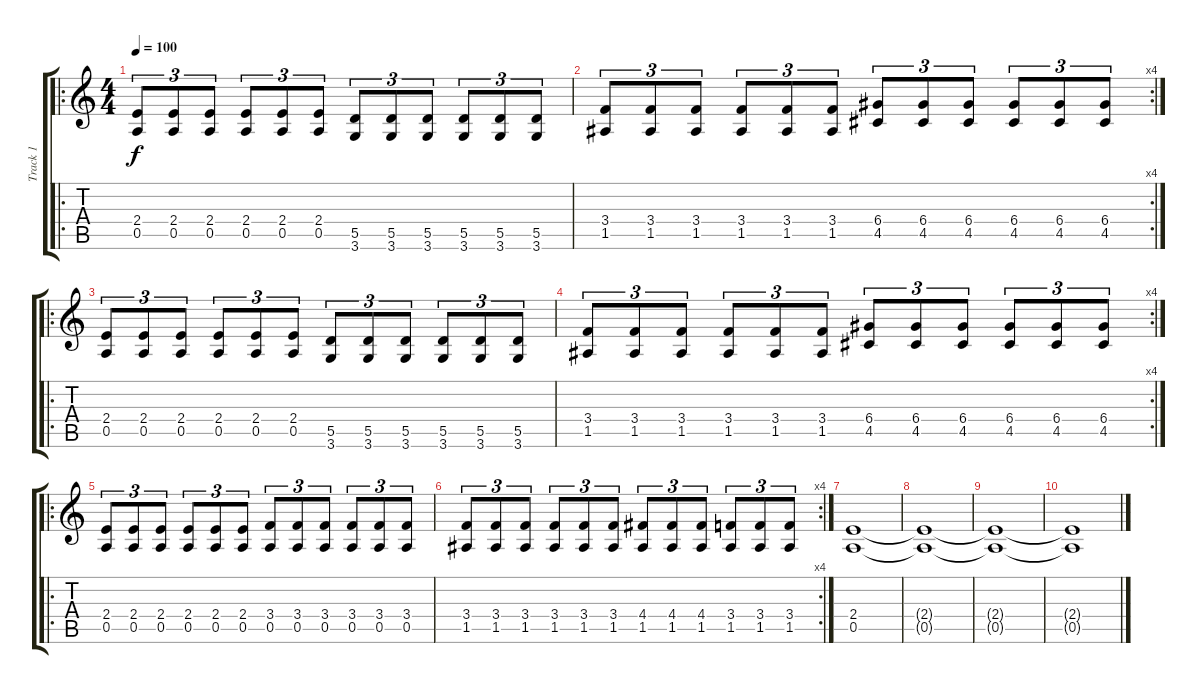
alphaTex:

\track ("Track 1" "Track 1") {instrument distortionguitar}
\staff {score tabs}
\tuning (E4 B3 G3 D3 A2 E2) {hide}
\ro
\ts (4 4)
\tempo 100
\clef g2
\ks c
(2.4 0.5).8{tu (3 2) dy f} (2.4 0.5).8{tu (3 2)} (2.4 0.5).8{tu (3 2)} (2.4 0.5).8{tu (3 2)} (2.4 0.5).8{tu (3 2)} (2.4 0.5).8{tu (3 2)} (5.5 3.6).8{tu (3 2)} (5.5 3.6).8{tu (3 2)} (5.5 3.6).8{tu (3 2)} (5.5 3.6).8{tu (3 2)} (5.5 3.6).8{tu (3 2)} (5.5 3.6).8{tu (3 2)} |
\rc 4
(3.4 1.5).8{tu (3 2)} (3.4 1.5).8{tu (3 2)} (3.4 1.5).8{tu (3 2)} (3.4 1.5).8{tu (3 2)} (3.4 1.5).8{tu (3 2)} (3.4 1.5).8{tu (3 2)} (6.4 4.5).8{tu (3 2)} (6.4 4.5).8{tu (3 2)} (6.4 4.5).8{tu (3 2)} (6.4 4.5).8{tu (3 2)} (6.4 4.5).8{tu (3 2)} (6.4 4.5).8{tu (3 2)} |
\ro
(2.4 0.5).8{tu (3 2)} (2.4 0.5).8{tu (3 2)} (2.4 0.5).8{tu (3 2)} (2.4 0.5).8{tu (3 2)} (2.4 0.5).8{tu (3 2)} (2.4 0.5).8{tu (3 2)} (5.5 3.6).8{tu (3 2)} (5.5 3.6).8{tu (3 2)} (5.5 3.6).8{tu (3 2)} (5.5 3.6).8{tu (3 2)} (5.5 3.6).8{tu (3 2)} (5.5 3.6).8{tu (3 2)} |
\rc 4
(3.4 1.5).8{tu (3 2)} (3.4 1.5).8{tu (3 2)} (3.4 1.5).8{tu (3 2)} (3.4 1.5).8{tu (3 2)} (3.4 1.5).8{tu (3 2)} (3.4 1.5).8{tu (3 2)} (6.4 4.5).8{tu (3 2)} (6.4 4.5).8{tu (3 2)} (6.4 4.5).8{tu (3 2)} (6.4 4.5).8{tu (3 2)} (6.4 4.5).8{tu (3 2)} (6.4 4.5).8{tu (3 2)} |
\ro
(2.4 0.5).8{tu (3 2)} (2.4 0.5).8{tu (3 2)} (2.4 0.5).8{tu (3 2)} (2.4 0.5).8{tu (3 2)} (2.4 0.5).8{tu (3 2)} (2.4 0.5).8{tu (3 2)} (3.4 0.5).8{tu (3 2)} (3.4 0.5).8{tu (3 2)} (3.4 0.5).8{tu (3 2)} (3.4 0.5).8{tu (3 2)} (3.4 0.5).8{tu (3 2)} (3.4 0.5).8{tu (3 2)} |
\rc 4
(3.4 1.5).8{tu (3 2)} (3.4 1.5).8{tu (3 2)} (3.4 1.5).8{tu (3 2)} (3.4 1.5).8{tu (3 2)} (3.4 1.5).8{tu (3 2)} (3.4 1.5).8{tu (3 2)} (4.4 1.5).8{tu (3 2)} (4.4 1.5).8{tu (3 2)} (4.4 1.5).8{tu (3 2)} (3.4 1.5).8{tu (3 2)} (3.4 1.5).8{tu (3 2)} (3.4 1.5).8{tu (3 2)} |
(2.4 0.5).1{volume 0} |
(2.4{t} 0.5{t}).1 |
(2.4{t} 0.5{t}).1 |
(2.4{t} 0.5{t}).1
